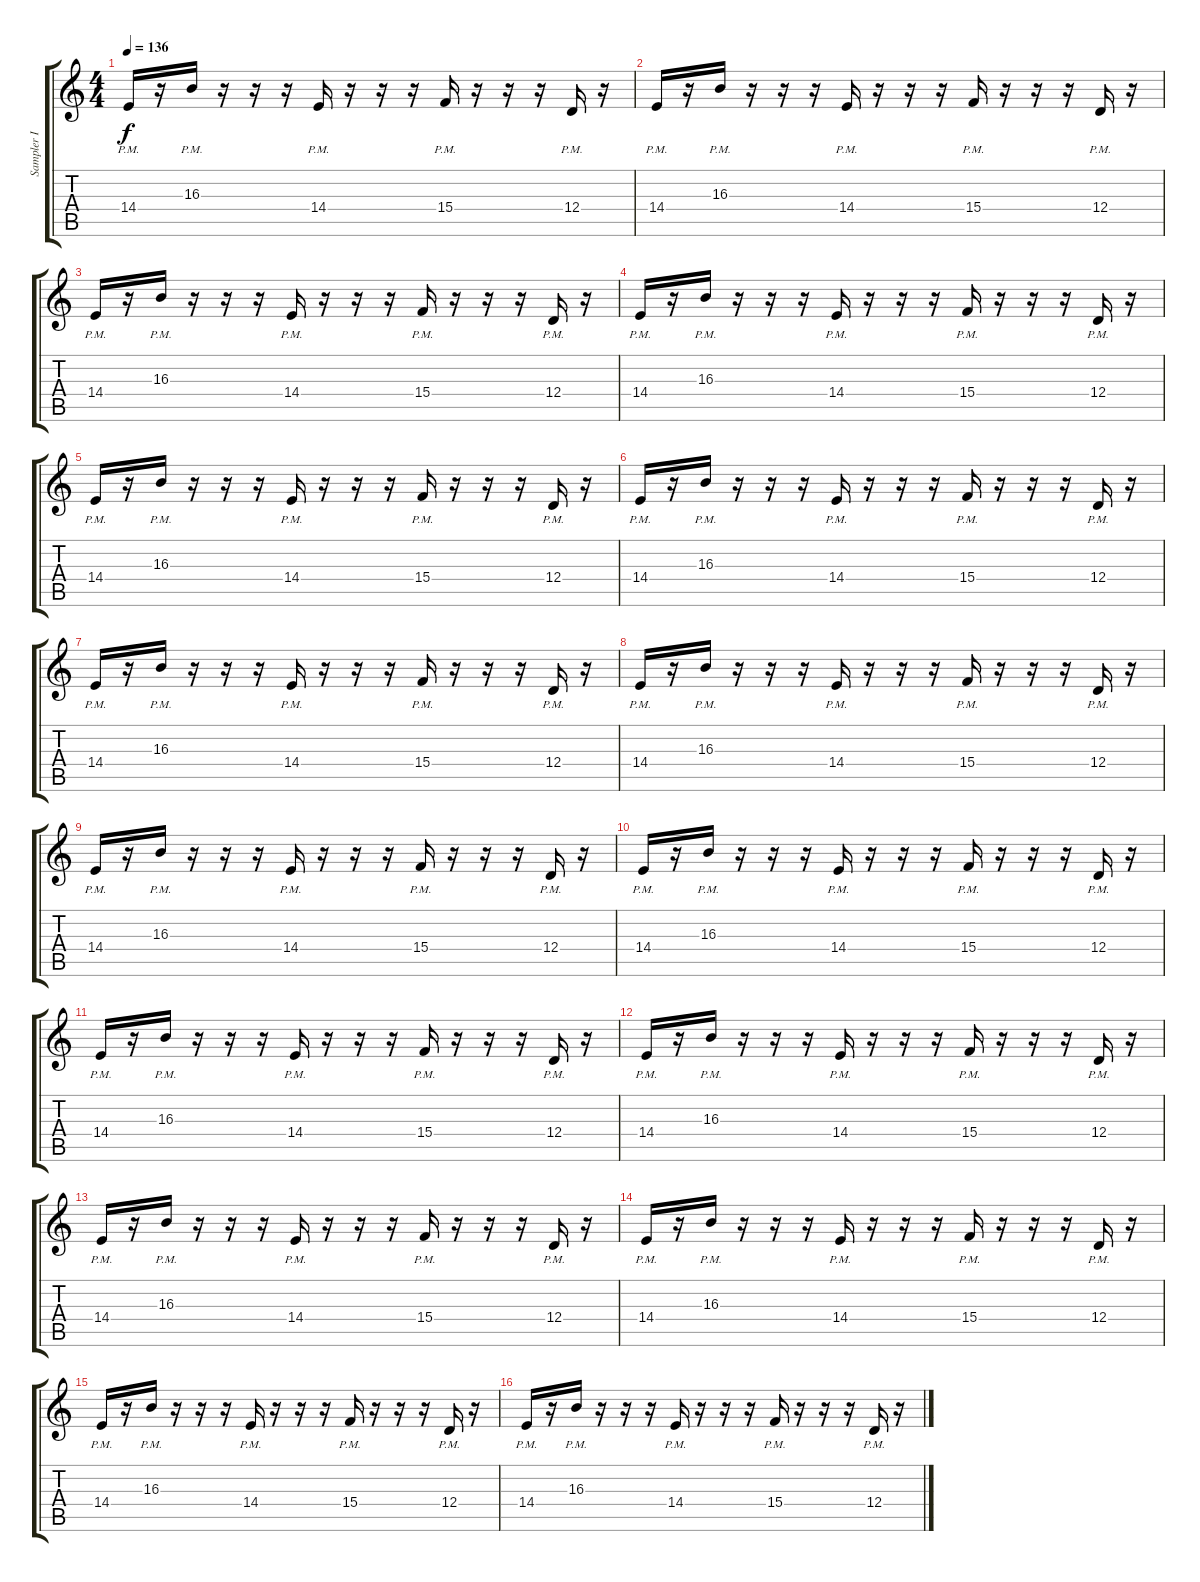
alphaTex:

\track ("Sampler I" "Sampler I") {instrument lead8bassandlead}
\staff {score tabs}
\tuning (E4 B3 G3 D3 A2 D2) {hide}
\ts (4 4)
\tempo 136
\clef g2
\ks c
14.4{pm}.16{dy f} r.16 16.3{pm}.16 r.16 r.16 r.16 14.4{pm}.16 r.16 r.16 r.16 15.4{pm}.16 r.16 r.16 r.16 12.4{pm}.16 r.16 |
14.4{pm}.16 r.16 16.3{pm}.16 r.16 r.16 r.16 14.4{pm}.16 r.16 r.16 r.16 15.4{pm}.16 r.16 r.16 r.16 12.4{pm}.16 r.16 |
14.4{pm}.16 r.16 16.3{pm}.16 r.16 r.16 r.16 14.4{pm}.16 r.16 r.16 r.16 15.4{pm}.16 r.16 r.16 r.16 12.4{pm}.16 r.16 |
14.4{pm}.16 r.16 16.3{pm}.16 r.16 r.16 r.16 14.4{pm}.16 r.16 r.16 r.16 15.4{pm}.16 r.16 r.16 r.16 12.4{pm}.16 r.16 |
14.4{pm}.16 r.16 16.3{pm}.16 r.16 r.16 r.16 14.4{pm}.16 r.16 r.16 r.16 15.4{pm}.16 r.16 r.16 r.16 12.4{pm}.16 r.16 |
14.4{pm}.16 r.16 16.3{pm}.16 r.16 r.16 r.16 14.4{pm}.16 r.16 r.16 r.16 15.4{pm}.16 r.16 r.16 r.16 12.4{pm}.16 r.16 |
14.4{pm}.16 r.16 16.3{pm}.16 r.16 r.16 r.16 14.4{pm}.16 r.16 r.16 r.16 15.4{pm}.16 r.16 r.16 r.16 12.4{pm}.16 r.16 |
14.4{pm}.16 r.16 16.3{pm}.16 r.16 r.16 r.16 14.4{pm}.16 r.16 r.16 r.16 15.4{pm}.16 r.16 r.16 r.16 12.4{pm}.16 r.16 |
14.4{pm}.16 r.16 16.3{pm}.16 r.16 r.16 r.16 14.4{pm}.16 r.16 r.16 r.16 15.4{pm}.16 r.16 r.16 r.16 12.4{pm}.16 r.16 |
14.4{pm}.16 r.16 16.3{pm}.16 r.16 r.16 r.16 14.4{pm}.16 r.16 r.16 r.16 15.4{pm}.16 r.16 r.16 r.16 12.4{pm}.16 r.16 |
14.4{pm}.16 r.16 16.3{pm}.16 r.16 r.16 r.16 14.4{pm}.16 r.16 r.16 r.16 15.4{pm}.16 r.16 r.16 r.16 12.4{pm}.16 r.16 |
14.4{pm}.16 r.16 16.3{pm}.16 r.16 r.16 r.16 14.4{pm}.16 r.16 r.16 r.16 15.4{pm}.16 r.16 r.16 r.16 12.4{pm}.16 r.16 |
14.4{pm}.16 r.16 16.3{pm}.16 r.16 r.16 r.16 14.4{pm}.16 r.16 r.16 r.16 15.4{pm}.16 r.16 r.16 r.16 12.4{pm}.16 r.16 |
14.4{pm}.16 r.16 16.3{pm}.16 r.16 r.16 r.16 14.4{pm}.16 r.16 r.16 r.16 15.4{pm}.16 r.16 r.16 r.16 12.4{pm}.16 r.16 |
14.4{pm}.16 r.16 16.3{pm}.16 r.16 r.16 r.16 14.4{pm}.16 r.16 r.16 r.16 15.4{pm}.16 r.16 r.16 r.16 12.4{pm}.16 r.16 |
14.4{pm}.16 r.16 16.3{pm}.16 r.16 r.16 r.16 14.4{pm}.16 r.16 r.16 r.16 15.4{pm}.16 r.16 r.16 r.16 12.4{pm}.16 r.16
